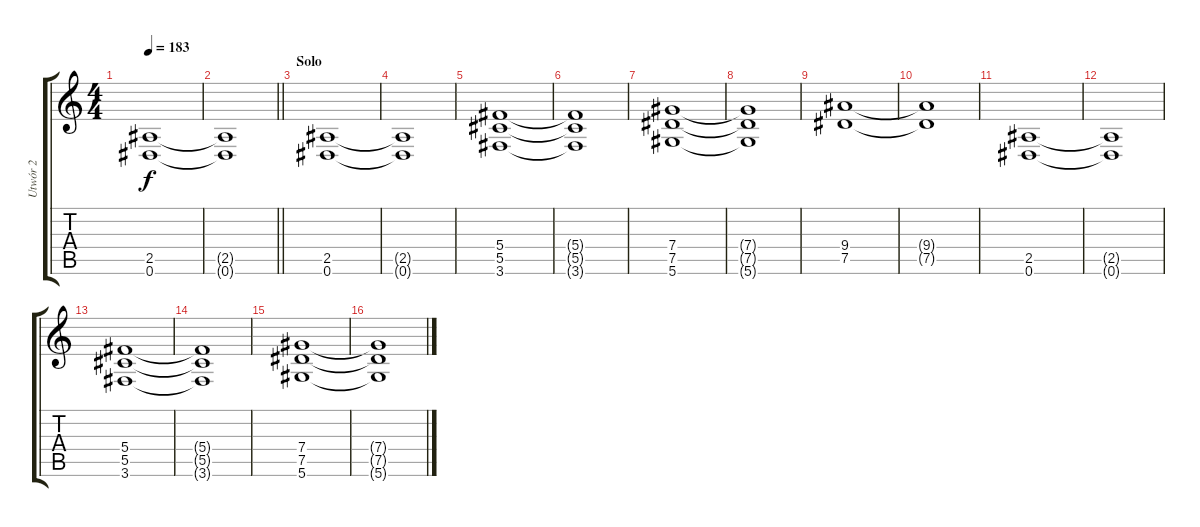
\track ("Utwór 2" "Utwór 2") {instrument distortionguitar}
\staff {score tabs}
\tuning (Eb4 Bb3 Gb3 Db3 Ab2 Eb2) {hide}
\ts (4 4)
\tempo 183
\clef g2
\ks c
(2.5 0.6).1{dy f} |
\barLineRight lightlight
(2.5{t} 0.6{t}).1 |
\section ("" "Solo")
(2.5 0.6).1 |
(2.5{t} 0.6{t}).1 |
(5.4 5.5 3.6).1 |
(5.4{t} 5.5{t} 3.6{t}).1 |
(7.4 7.5 5.6).1 |
(7.4{t} 7.5{t} 5.6{t}).1 |
(9.4 7.5).1 |
(9.4{t} 7.5{t}).1 |
(2.5 0.6).1 |
(2.5{t} 0.6{t}).1 |
(5.4 5.5 3.6).1 |
(5.4{t} 5.5{t} 3.6{t}).1 |
(7.4 7.5 5.6).1 |
(7.4{t} 7.5{t} 5.6{t}).1
